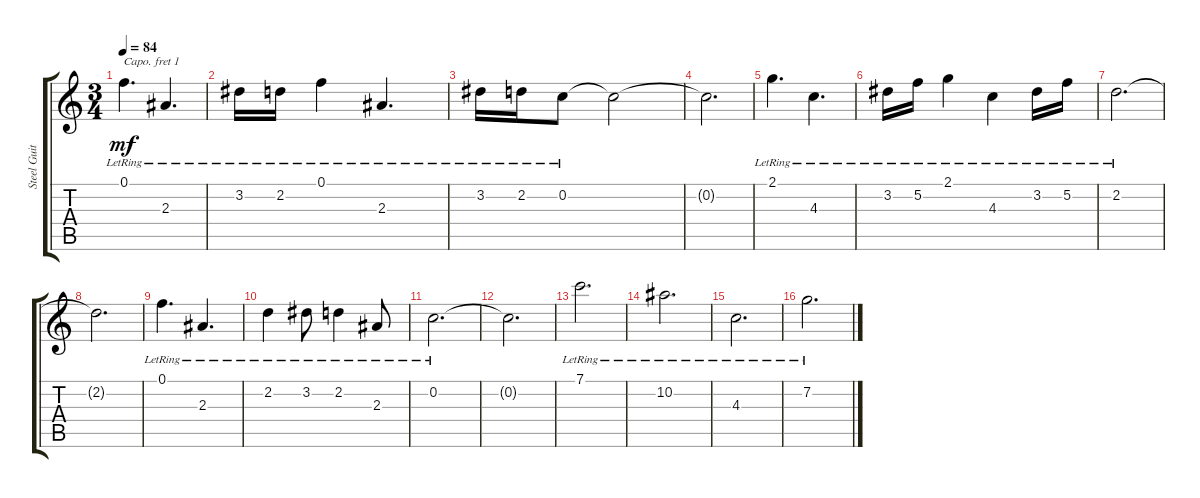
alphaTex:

\track ("Steel Guitar" "Steel Guit") {instrument acousticguitarsteel}
\staff {score tabs}
\capo 1
\tuning (E4 B3 G3 D3 A2 E2) {hide}
\ts (3 4)
\tempo 84
\clef g2
\ks c
0.1{lr}.4{d dy mf} 2.3{lr}.4{d} |
3.2{lr}.16 2.2{lr}.16 0.1{lr}.4 2.3{lr}.4{d} |
3.2{lr}.16 2.2{lr}.16 0.2{lr}.8 0.2{t}.2 |
0.2{t}.2{d} |
2.1{lr}.4{d} 4.3{lr}.4{d} |
3.2{lr}.16 5.2{lr}.16 2.1{lr}.4 4.3{lr}.4 3.2{lr}.16 5.2{lr}.16 |
2.2{lr}.2{d} |
2.2{t}.2{d} |
0.1{lr}.4{d} 2.3{lr}.4{d} |
2.2{lr}.4 3.2{lr}.8 2.2{lr}.4 2.3{lr}.8 |
0.2{lr}.2{d} |
0.2{t}.2{d} |
7.1{lr}.2{d} |
10.2{lr}.2{d} |
4.3{lr}.2{d} |
7.2{lr}.2{d}
